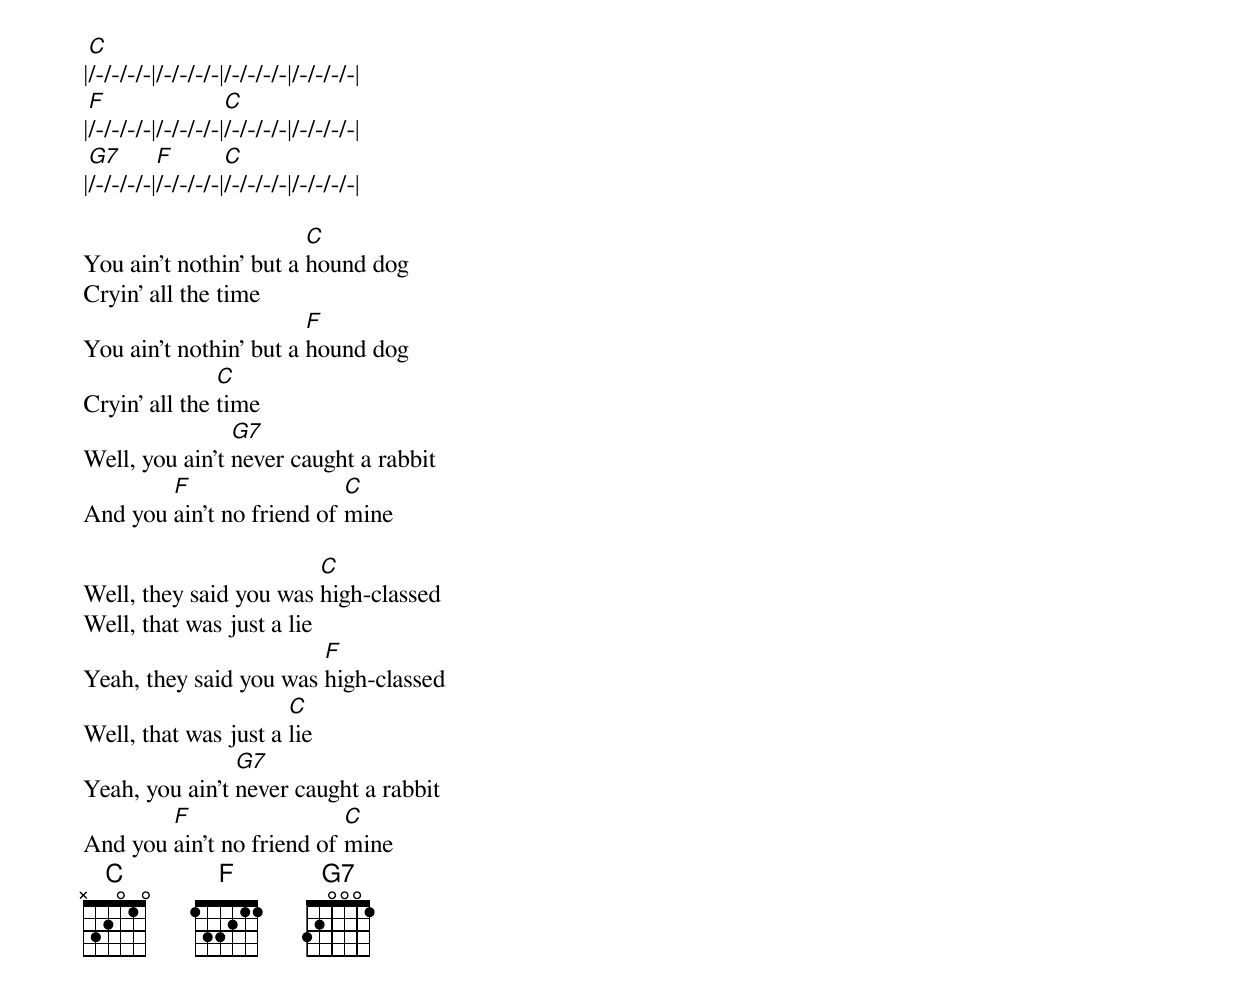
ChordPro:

|[C]/-/-/-/-|/-/-/-/-|/-/-/-/-|/-/-/-/-|
|[F]/-/-/-/-|/-/-/-/-|[C]/-/-/-/-|/-/-/-/-|
|[G7]/-/-/-/-|[F]/-/-/-/-|[C]/-/-/-/-|/-/-/-/-|

You ain't nothin' but a [C]hound dog
Cryin' all the time
You ain't nothin' but a [F]hound dog
Cryin' all the [C]time
Well, you ain't [G7]never caught a rabbit
And you [F]ain't no friend of [C]mine

Well, they said you was [C]high-classed
Well, that was just a lie
Yeah, they said you was [F]high-classed
Well, that was just a [C]lie
Yeah, you ain't [G7]never caught a rabbit
And you [F]ain't no friend of [C]mine
